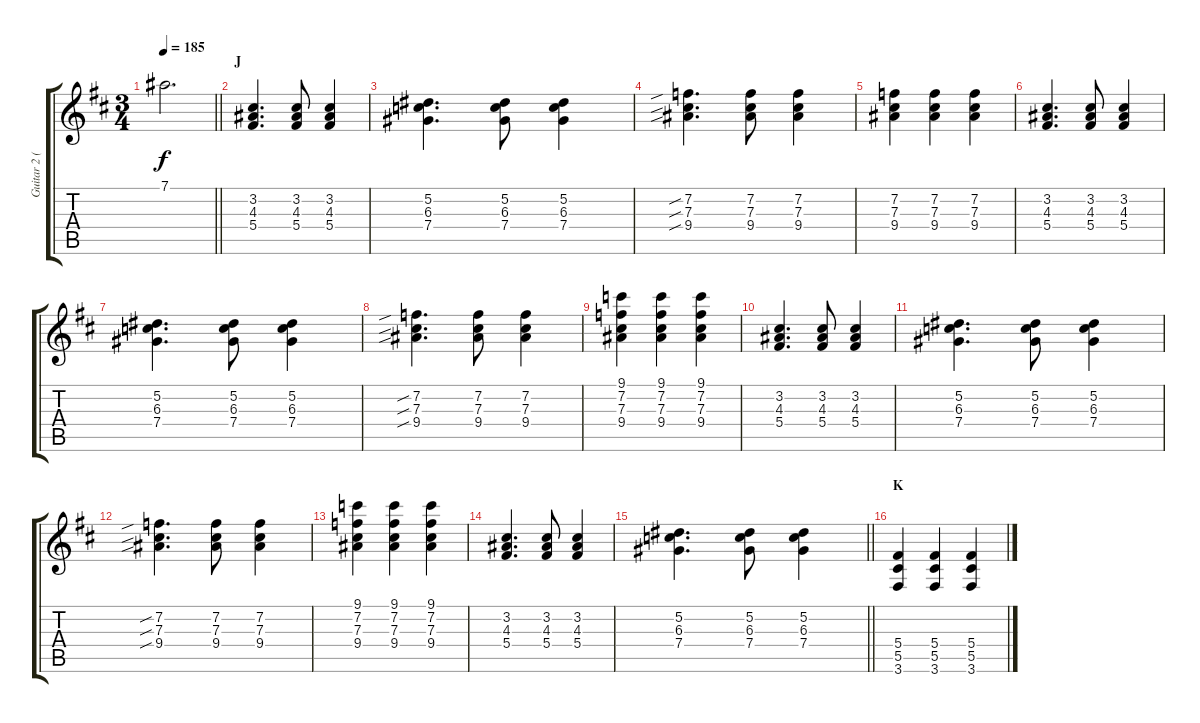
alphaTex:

\track ("Guitar 2 (Hitsugi)" "Guitar 2 (") {instrument distortionguitar}
\staff {score tabs}
\tuning (Eb4 Bb3 Gb3 Db3 Ab2 Eb2) {hide}
\ts (3 4)
\tempo 185
\clef g2
\barLineRight lightlight
\ks d
7.1.2{d dy f} |
\section ("" "J")
(3.2 4.3 5.4).4{d} (3.2 4.3 5.4).8 (3.2 4.3 5.4).4 |
(5.2 6.3 7.4).4{d} (5.2 6.3 7.4).8 (5.2 6.3 7.4).4 |
(7.2{sib} 7.3{sib} 9.4{sib}).4{d} (7.2 7.3 9.4).8 (7.2 7.3 9.4).4 |
(7.2 7.3 9.4).4 (7.2 7.3 9.4).4 (7.2 7.3 9.4).4 |
(3.2 4.3 5.4).4{d} (3.2 4.3 5.4).8 (3.2 4.3 5.4).4 |
(5.2 6.3 7.4).4{d} (5.2 6.3 7.4).8 (5.2 6.3 7.4).4 |
(7.2{sib} 7.3{sib} 9.4{sib}).4{d} (7.2 7.3 9.4).8 (7.2 7.3 9.4).4 |
(9.1 7.2 7.3 9.4).4 (9.1 7.2 7.3 9.4).4 (9.1 7.2 7.3 9.4).4 |
(3.2 4.3 5.4).4{d} (3.2 4.3 5.4).8 (3.2 4.3 5.4).4 |
(5.2 6.3 7.4).4{d} (5.2 6.3 7.4).8 (5.2 6.3 7.4).4 |
(7.2{sib} 7.3{sib} 9.4{sib}).4{d} (7.2 7.3 9.4).8 (7.2 7.3 9.4).4 |
(9.1 7.2 7.3 9.4).4 (9.1 7.2 7.3 9.4).4 (9.1 7.2 7.3 9.4).4 |
(3.2 4.3 5.4).4{d} (3.2 4.3 5.4).8 (3.2 4.3 5.4).4 |
\barLineRight lightlight
(5.2 6.3 7.4).4{d} (5.2 6.3 7.4).8 (5.2 6.3 7.4).4 |
\section ("" "K")
(5.4 5.5 3.6).4 (5.4 5.5 3.6).4 (5.4 5.5 3.6).4
